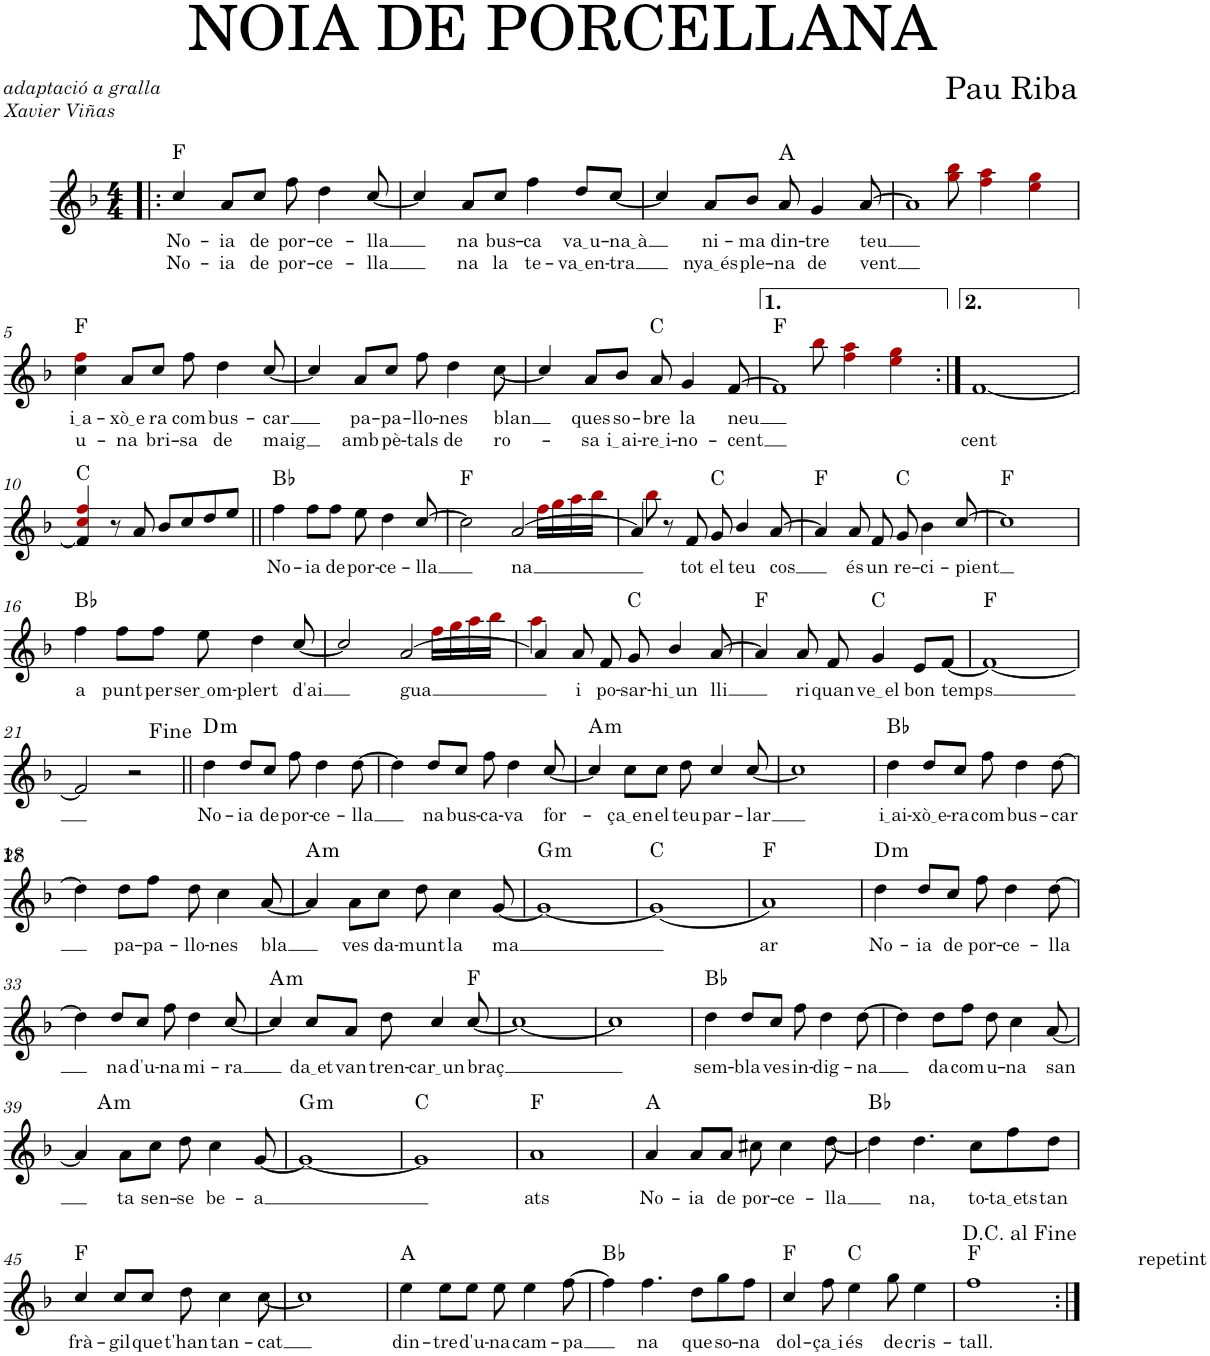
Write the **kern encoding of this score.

**kern	**text	**text	**harte
*part1	*part1	*part1	*part1
*staff1	*staff1	*staff1	*
*I"Voice	*	*	*
*I'V	*	*	*
*clefG2	*	*	*
*k[b-]	*	*	*
*M4/4	*	*	*
=1!|:	=1!|:	=1!|:	=1!|:
!	!LO:LY:b	!LO:LY:b	!
4cc/	No-	No-	F:maj
!	!LO:LY:b	!LO:LY:b	!
8a/L	-ia	-ia	.
!	!LO:LY:b	!LO:LY:b	!
8cc/J	de	de	.
!	!LO:LY:b	!LO:LY:b	!
8ff\	por-	por-	.
!	!LO:LY:b	!LO:LY:b	!
4dd\	-ce-	-ce-	.
!	!LO:LY:b	!LO:LY:b	!
[<8cc/	-lla	-lla	.
=2	=2	=2	=2
4cc/]	.	.	.
!	!LO:LY:b	!LO:LY:b	!
8a/L	na	na	.
!	!LO:LY:b	!LO:LY:b	!
8cc/J	bus-	la	.
!	!LO:LY:b	!LO:LY:b	!
4ff\	-ca	te-	.
!	!LO:LY:b	!LO:LY:b	!
8dd/L	va u	va en	.
!	!LO:LY:b	!LO:LY:b	!
[<8cc/J	na à	-tra	.
=3	=3	=3	=3
4cc/]	.	.	.
!	!LO:LY:b	!LO:LY:b	!
8a/L	ni-	nya és	.
!	!LO:LY:b	!LO:LY:b	!
8b-/J	-ma	ple-	.
!LO:TX:a:t=A	!	!	!
!	!LO:LY:b	!LO:LY:b	!
8a/	din-	-na	.
!	!LO:LY:b	!LO:LY:b	!
4g/	-tre	de	.
!	!LO:LY:b	!LO:LY:b	!
[8a/	teu	vent	.
=4	=4	=4	=4
*^	*	*	*
1a]	4ryy	.	.	.
.	8ryy	.	.	.
.	8ggi\ 8bb-i\	.	.	.
.	4ffi\ 4aai\	.	.	.
.	4eei\ 4ggi\	.	.	.
!!LO:LB:g=z	!!
=5	=5	=5	=5	=5
!	!	!LO:LY:b	!LO:LY:b	!
*v	*v	*	*	*
4cc\ 4ffi\	i a	u-	F:maj
!	!LO:LY:b	!LO:LY:b	!
8a/L	xò e	-na	.
!	!LO:LY:b	!LO:LY:b	!
8cc/J	ra	bri-	.
!	!LO:LY:b	!LO:LY:b	!
8ff\	com	-sa	.
!	!LO:LY:b	!LO:LY:b	!
4dd\	bus-	de	.
!	!LO:LY:b	!LO:LY:b	!
[<8cc/	-car	maig	.
=6	=6	=6	=6
4cc/]	.	.	.
!	!LO:LY:b	!LO:LY:b	!
8a/L	pa-	amb	.
!	!LO:LY:b	!LO:LY:b	!
8cc/J	-pa-	pè-	.
!	!LO:LY:b	!LO:LY:b	!
8ff\	-llo-	-tals	.
!	!LO:LY:b	!LO:LY:b	!
4dd\	-nes	de	.
!	!LO:LY:b	!LO:LY:b	!
[<8cc\	blan	ro-	.
=7	=7	=7	=7
4cc/]	.	.	.
!	!LO:LY:b	!LO:LY:b	!
8a/L	ques	-sa	.
!	!LO:LY:b	!LO:LY:b	!
8b-/J	so-	i ai	.
!	!LO:LY:b	!LO:LY:b	!
8a/	-bre	re i	C:maj
!	!LO:LY:b	!LO:LY:b	!
4g/	la	-no-	.
!	!LO:LY:b	!LO:LY:b	!
[8f/	neu	-cent	.
=8	=8	=8	=8
*^	*	*	*
1f]	8ryy	.	.	F:maj
.	4ryy	.	.	.
.	8bb-i\	.	.	.
.	4ffi\ 4aai\	.	.	.
.	4eei\ 4ggi\	.	.	.
=9:|!	=9:|!	=9:|!	=9:|!	=9:|!
!	!	!	!LO:LY:b	!
*v	*v	*	*	*
[<1f	.	cent	.
!!LO:LB:g=z
=10	=10	=10	=10
4f/] 4cci/ 4ffi/	.	.	C:maj
8r	.	.	.
8a/	.	.	.
8b-/L	.	.	.
8cc/	.	.	.
8dd/	.	.	.
8ee/J	.	.	.
=11||	=11||	=11||	=11||
!	!LO:LY:b	!	!
4ff\	No-	.	Bb:maj
!	!LO:LY:b	!	!
8ff\L	-ia	.	.
!	!LO:LY:b	!	!
8ff\J	de	.	.
!	!LO:LY:b	!	!
8ee\	por-	.	.
!	!LO:LY:b	!	!
4dd\	-ce-	.	.
!	!LO:LY:b	!	!
[8cc/	-lla	.	.
=12	=12	=12	=12
*^	*	*	*
2cc\]	4ryy	.	.	F:maj
.	4ryy	.	.	.
!	!	!LO:LY:b	!	!
[2a/	4ryy	na	.	.
.	16ffi\LL	.	.	.
.	16ggi\	.	.	.
.	16aai\	.	.	.
.	16bb-i\JJ	.	.	.
=13	=13	=13	=13	=13
4a/]	8bb-i\	.	.	.
.	8ryy	.	.	.
8r	4ryy	.	.	.
!	!	!LO:LY:b	!	!
8f/	.	tot	.	.
!	!	!LO:LY:b	!	!
8g/	2ryy	el	.	C:maj
!	!	!LO:LY:b	!	!
4b-/	.	teu	.	.
!	!	!LO:LY:b	!	!
[>8a/	.	cos	.	.
*v	*v	*	*	*
=14	=14	=14	=14
4a/]	.	.	F:maj
!	!LO:LY:b	!	!
8a/	és	.	.
!	!LO:LY:b	!	!
8f/	un	.	.
!	!LO:LY:b	!	!
8g/	re-	.	C:maj
!	!LO:LY:b	!	!
4b-\	ci-	.	.
!	!LO:LY:b	!	!
[8cc/	-pient	.	.
=15	=15	=15	=15
1cc]	.	.	F:maj
!!LO:LB:g=z
=16	=16	=16	=16
!	!LO:LY:b	!	!
4ff\	a	.	Bb:maj
!	!LO:LY:b	!	!
8ff\L	punt	.	.
!	!LO:LY:b	!	!
8ff\J	per	.	.
!	!LO:LY:b	!	!
8ee\	ser om	.	.
!	!LO:LY:b	!	!
4dd\	-plert	.	.
!	!LO:LY:b	!	!
[<8cc/	d'ai	.	.
=17	=17	=17	=17
*^	*	*	*
2cc/]	4ryy	.	.	.
.	4ryy	.	.	.
!	!	!LO:LY:b	!	!
[2a/	4ryy	gua	.	.
.	16ffi\LL	.	.	.
.	16ggi\	.	.	.
.	16aai\	.	.	.
.	16bb-i\JJ	.	.	.
=18	=18	=18	=18	=18
4a/]	4aai\	.	.	.
!	!	!LO:LY:b	!	!
8a/	4ryy	i	.	.
!	!	!LO:LY:b	!	!
8f/	.	po-	.	.
!	!	!LO:LY:b	!	!
8g/	2ryy	-sar-	.	C:maj
!	!	!LO:LY:b	!	!
4b-/	.	hi un	.	.
!	!	!LO:LY:b	!	!
[>8a/	.	lli	.	.
*v	*v	*	*	*
=19	=19	=19	=19
4a/]	.	.	F:maj
!	!LO:LY:b	!	!
8a/	ri	.	.
!	!LO:LY:b	!	!
8f/	quan	.	.
!	!LO:LY:b	!	!
4g/	ve el	.	C:maj
!	!LO:LY:b	!	!
8e/L	bon	.	.
!	!LO:LY:b	!	!
[8f/J	temps	.	.
=20	=20	=20	=20
1f_	.	.	F:maj
!!LO:LB:g=z
=21	=21	=21	=21
2f/]	.	.	.
2r	.	.	.
=22||	=22||	=22||	=22||
!	!LO:LY:b	!	!LO:H:kt=m
4dd\	No-	.	D:min
!	!LO:LY:b	!	!
8dd/L	-ia	.	.
!	!LO:LY:b	!	!
8cc/J	de	.	.
!	!LO:LY:b	!	!
8ff\	por-	.	.
!	!LO:LY:b	!	!
4dd\	-ce-	.	.
!	!LO:LY:b	!	!
[>8dd\	-lla	.	.
=23	=23	=23	=23
4dd\]	.	.	.
!	!LO:LY:b	!	!
8dd/L	na	.	.
!	!LO:LY:b	!	!
8cc/J	bus-	.	.
!	!LO:LY:b	!	!
8ff\	-ca-	.	.
!	!LO:LY:b	!	!
4dd\	-va	.	.
!	!LO:LY:b	!	!
[<8cc/	for-	.	.
=24	=24	=24	=24
!	!	!	!LO:H:kt=m
4cc/]	.	.	A:min
!	!LO:LY:b	!	!
8cc\L	ça en	.	.
!	!LO:LY:b	!	!
8cc\J	el	.	.
!	!LO:LY:b	!	!
8dd\	teu	.	.
!	!LO:LY:b	!	!
4cc/	par-	.	.
!	!LO:LY:b	!	!
[<8cc/	-lar	.	.
=25	=25	=25	=25
1cc]	.	.	.
=26	=26	=26	=26
!	!LO:LY:b	!	!
4dd\	i ai	.	Bb:maj
!	!LO:LY:b	!	!
8dd/L	xò e	.	.
!	!LO:LY:b	!	!
8cc/J	-ra	.	.
!	!LO:LY:b	!	!
8ff\	com	.	.
!	!LO:LY:b	!	!
4dd\	bus-	.	.
!	!LO:LY:b	!	!
[>8dd\	-car	.	.
!!LO:LB:g=z
=27	=27	=27	=27
4dd\]	.	.	.
!	!LO:LY:b	!	!
8dd\L	pa-	.	.
!	!LO:LY:b	!	!
8ff\J	-pa-	.	.
!	!LO:LY:b	!	!
8dd\	-llo-	.	.
!	!LO:LY:b	!	!
4cc\	-nes	.	.
!	!LO:LY:b	!	!
[8a/	bla	.	.
=28	=28	=28	=28
!	!	!	!LO:H:kt=m
4a/]	.	.	A:min
!	!LO:LY:b	!	!
8a\L	ves	.	.
!	!LO:LY:b	!	!
8cc\J	da-	.	.
!	!LO:LY:b	!	!
8dd\	-munt	.	.
!	!LO:LY:b	!	!
4cc\	la	.	.
!	!LO:LY:b	!	!
[<8g/	ma	.	.
=29	=29	=29	=29
!	!	!	!LO:H:kt=m
1g_	.	.	G:min
=30	=30	=30	=30
(1g]	.	.	C:maj
=31	=31	=31	=31
!	!LO:LY:b	!	!
1a)	ar	.	F:maj
=32	=32	=32	=32
!	!LO:LY:b	!	!LO:H:kt=m
4dd\	No-	.	D:min
!	!LO:LY:b	!	!
8dd/L	-ia	.	.
!	!LO:LY:b	!	!
8cc/J	de	.	.
!	!LO:LY:b	!	!
8ff\	por-	.	.
!	!LO:LY:b	!	!
4dd\	-ce-	.	.
!	!LO:LY:b	!	!
[>8dd\	-lla	.	.
!!LO:LB:g=z
=33	=33	=33	=33
4dd\]	.	.	.
!	!LO:LY:b	!	!
8dd/L	na	.	.
!	!LO:LY:b	!	!
8cc/J	d'u-	.	.
!	!LO:LY:b	!	!
8ff\	-na	.	.
!	!LO:LY:b	!	!
4dd\	mi-	.	.
!	!LO:LY:b	!	!
[<8cc/	-ra	.	.
=34	=34	=34	=34
!	!	!	!LO:H:kt=m
4cc/]	.	.	A:min
!	!LO:LY:b	!	!
8cc/L	da et	.	.
!	!LO:LY:b	!	!
8a/J	van	.	.
!	!LO:LY:b	!	!
8dd\	tren-	.	.
!	!LO:LY:b	!	!
4cc/	car un	.	.
!	!LO:LY:b	!	!
[<8cc/	braç	.	F:maj
=35	=35	=35	=35
1cc_	.	.	.
=36	=36	=36	=36
1cc]	.	.	.
=37	=37	=37	=37
!	!LO:LY:b	!	!
4dd\	sem-	.	Bb:maj
!	!LO:LY:b	!	!
8dd/L	-bla	.	.
!	!LO:LY:b	!	!
8cc/J	ves	.	.
!	!LO:LY:b	!	!
8ff\	in-	.	.
!	!LO:LY:b	!	!
4dd\	-dig-	.	.
!	!LO:LY:b	!	!
[8dd\	-na	.	.
=38	=38	=38	=38
4dd\]	.	.	.
!	!LO:LY:b	!	!
8dd\L	da	.	.
!	!LO:LY:b	!	!
8ff\J	com	.	.
!	!LO:LY:b	!	!
8dd\	u-	.	.
!	!LO:LY:b	!	!
4cc\	-na	.	.
!	!LO:LY:b	!	!
[8a/	-san	.	.
!!LO:LB:g=z
=39	=39	=39	=39
*^	*	*	*
4a/]	8ryy	.	.	.
!	!	!	!	!LO:H:kt=m
.	2..ryy	.	.	A:min
!	!	!LO:LY:b	!	!
8a\L	.	ta	.	.
!	!	!LO:LY:b	!	!
8cc\J	.	sen-	.	.
!	!	!LO:LY:b	!	!
8dd\	.	-se	.	.
!	!	!LO:LY:b	!	!
4cc\	.	be-	.	.
!	!	!LO:LY:b	!	!
[<8g/	.	-a	.	.
=40	=40	=40	=40	=40
!	!	!	!	!LO:H:kt=m
*v	*v	*	*	*
1g_	.	.	G:min
=41	=41	=41	=41
1g]	.	.	C:maj
=42	=42	=42	=42
!	!LO:LY:b	!	!
1a	ats	.	F:maj
=43	=43	=43	=43
!	!LO:LY:b	!	!
4a/	No-	.	A:maj
!	!LO:LY:b	!	!
8a/L	-ia	.	.
!	!LO:LY:b	!	!
8a/J	de	.	.
!	!LO:LY:b	!	!
8cc#X\	por-	.	.
!	!LO:LY:b	!	!
4cc#\	-ce-	.	.
!	!LO:LY:b	!	!
[<8dd\	-lla	.	.
=44	=44	=44	=44
4dd\]	.	.	Bb:maj
!	!LO:LY:b	!	!
4.dd\	na,	.	.
!	!LO:LY:b	!	!
8cc\L	to-	.	.
!	!LO:LY:b	!	!
8ff\	ta ets	.	.
!	!LO:LY:b	!	!
8dd\J	tan	.	.
!!LO:LB:g=z
=45	=45	=45	=45
!	!LO:LY:b	!	!
4cc/	frà-	.	F:maj
!	!LO:LY:b	!	!
8cc/L	-gil	.	.
!	!LO:LY:b	!	!
8cc/J	que	.	.
!	!LO:LY:b	!	!
8dd\	t'han	.	.
!	!LO:LY:b	!	!
4cc\	tan-	.	.
!	!LO:LY:b	!	!
[<8cc\	-cat	.	.
=46	=46	=46	=46
1cc]	.	.	.
=47	=47	=47	=47
!	!LO:LY:b	!	!
4ee\	din-	.	A:maj
!	!LO:LY:b	!	!
8ee\L	-tre	.	.
!	!LO:LY:b	!	!
8ee\J	d'u-	.	.
!	!LO:LY:b	!	!
8ee\	-na	.	.
!	!LO:LY:b	!	!
4ee\	cam-	.	.
!	!LO:LY:b	!	!
[>8ff\	-pa	.	.
=48	=48	=48	=48
4ff\]	.	.	Bb:maj
!	!LO:LY:b	!	!
4.ff\	na	.	.
!	!LO:LY:b	!	!
8dd\L	que	.	.
!	!LO:LY:b	!	!
8gg\	so-	.	.
!	!LO:LY:b	!	!
8ff\J	-na	.	.
=49	=49	=49	=49
!	!LO:LY:b	!	!
4cc/	dol-	.	F:maj
!	!LO:LY:b	!	!
8ff\	ça i	.	.
!	!LO:LY:b	!	!
4ee\	és	.	C:maj
!	!LO:LY:b	!	!
8gg\	de	.	.
!	!LO:LY:b	!	!
4ee\	cris-	.	.
=50	=50	=50	=50
!LO:TX:a:t=repetint	!	!	!
!	!LO:LY:b	!	!
1ff	-tall.	.	F:maj
=:|!	=:|!	=:|!	=:|!
*-	*-	*-	*-
